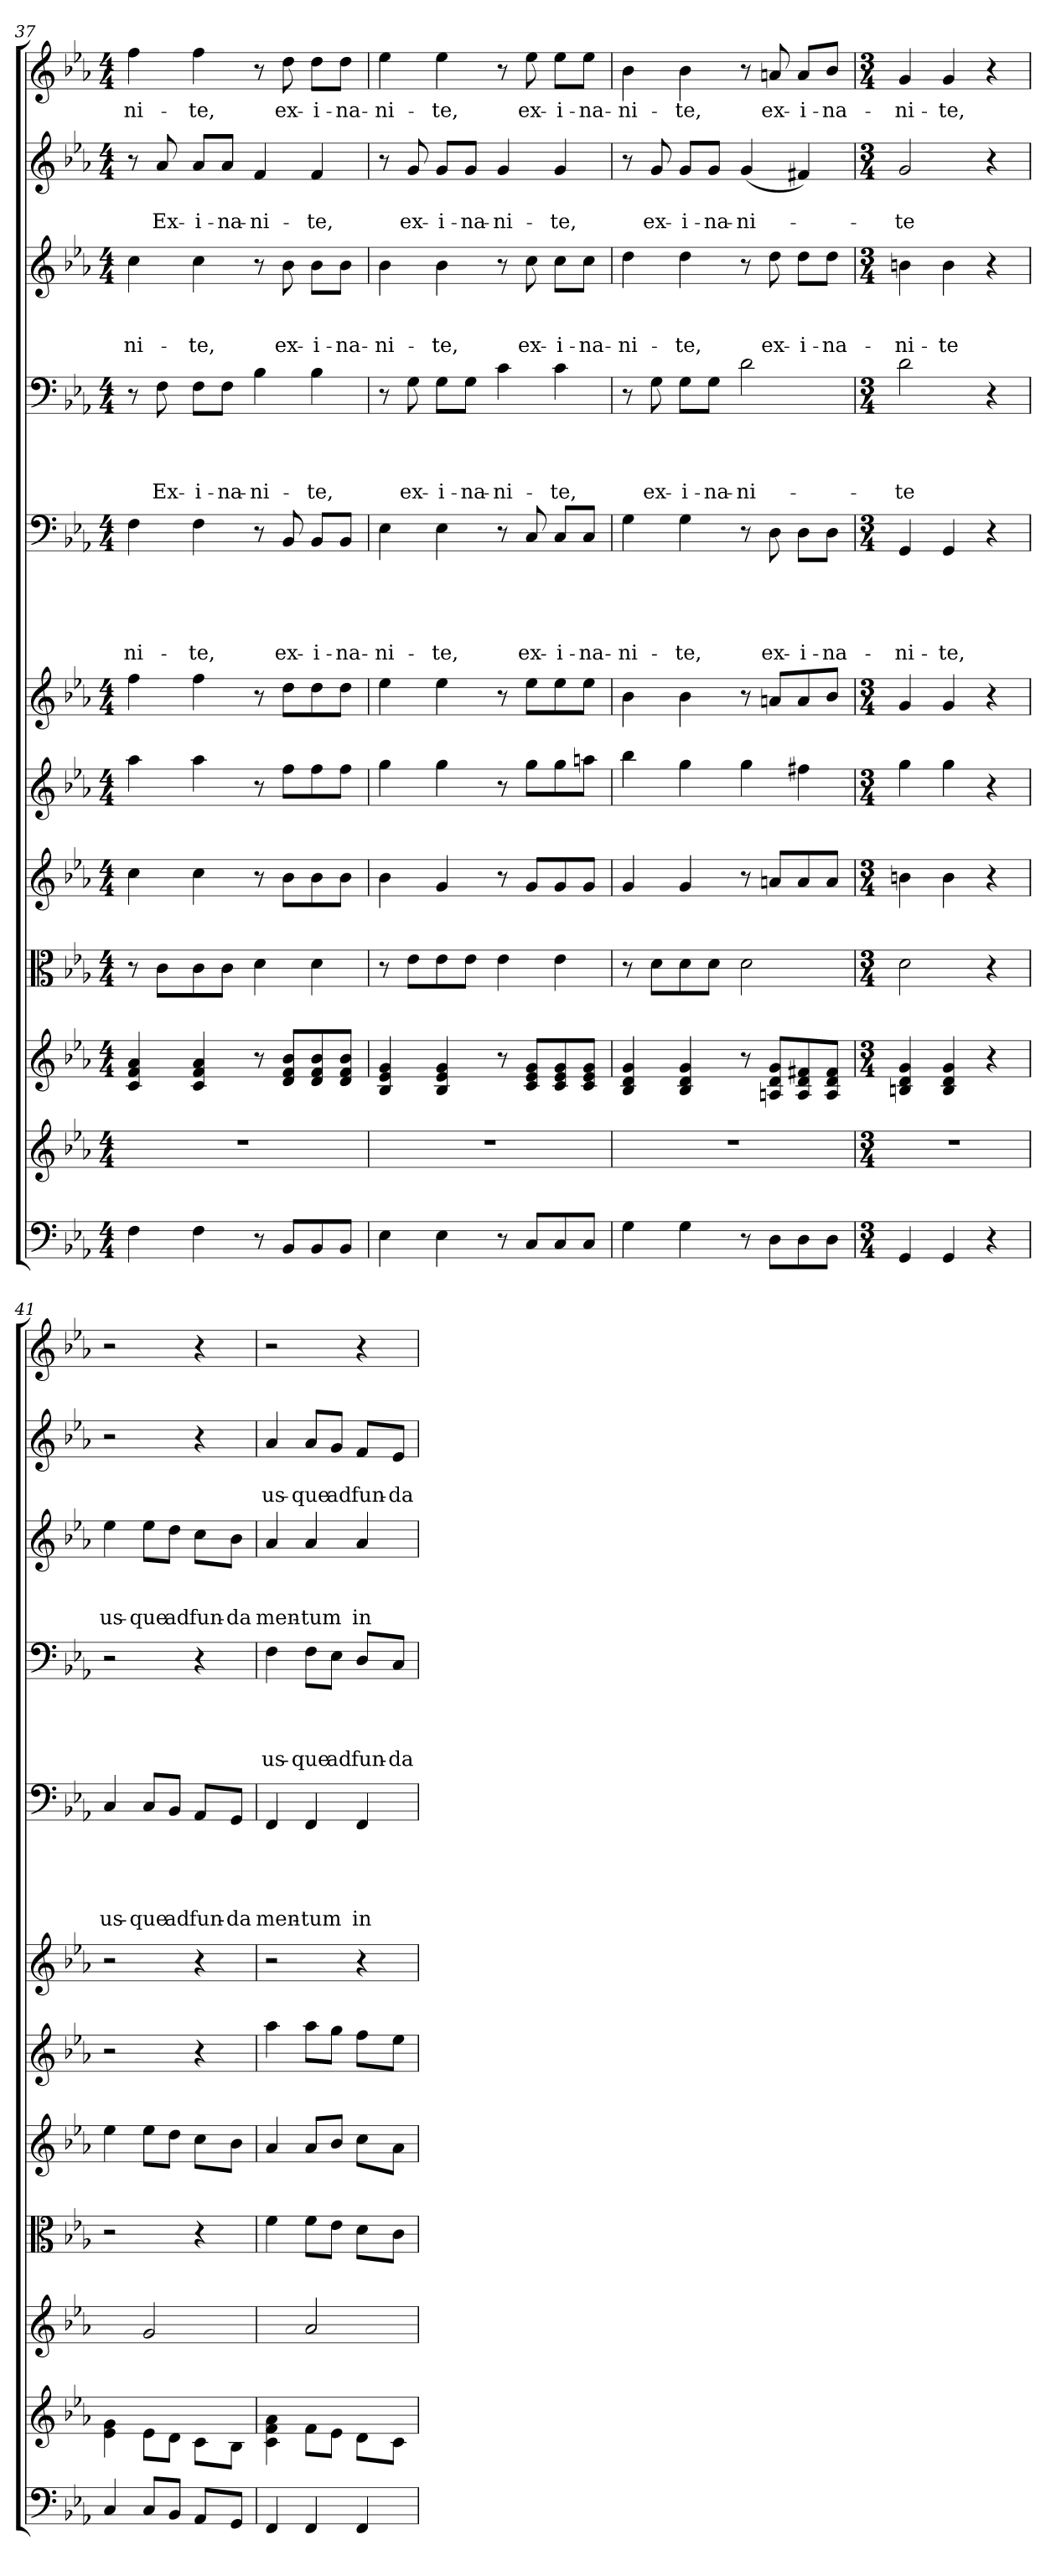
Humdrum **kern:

**kern	**kern	**kern	**kern	**kern	**kern	**kern	**kern	**text	**text	**text	**text	**text	**kern	**text	**text	**text	**text	**kern	**text	**text	**text	**kern	**text	**text	**kern	**text
*part11	*part10	*part10	*part9	*part8	*part7	*part6	*part5	*part5	*part5	*part5	*part5	*part5	*part4	*part4	*part4	*part4	*part4	*part3	*part3	*part3	*part3	*part2	*part2	*part2	*part1	*part1
*staff12	*staff11	*staff10	*staff9	*staff8	*staff7	*staff6	*staff5	*staff5	*staff5	*staff5	*staff5	*staff5	*staff4	*staff4	*staff4	*staff4	*staff4	*staff3	*staff3	*staff3	*staff3	*staff2	*staff2	*staff2	*staff1	*staff1
*clefF4	*clefG2	*clefG2	*clefC3	*clefG2	*clefG2	*clefG2	*clefF4	*	*	*	*	*	*clefF4	*	*	*	*	*clefG2	*	*	*	*clefG2	*	*	*clefG2	*
*	*	*	*	*	*	*	*	*	*	*	*	*	*	*	*	*	*	*ITrd7c12	*	*	*	*	*	*	*	*
*k[b-e-a-]	*k[b-e-a-]	*k[b-e-a-]	*k[b-e-a-]	*k[b-e-a-]	*k[b-e-a-]	*k[b-e-a-]	*k[b-e-a-]	*	*	*	*	*	*k[b-e-a-]	*	*	*	*	*k[b-e-a-]	*	*	*	*k[b-e-a-]	*	*	*k[b-e-a-]	*
*E-:	*E-:	*E-:	*E-:	*E-:	*E-:	*E-:	*E-:	*	*	*	*	*	*E-:	*	*	*	*	*E-:	*	*	*	*E-:	*	*	*E-:	*
*M4/4	*M4/4	*M4/4	*M4/4	*M4/4	*M4/4	*M4/4	*M4/4	*	*	*	*	*	*M4/4	*	*	*	*	*M4/4	*	*	*	*M4/4	*	*	*M4/4	*
=37	=37	=37	=37	=37	=37	=37	=37	=37	=37	=37	=37	=37	=37	=37	=37	=37	=37	=37	=37	=37	=37	=37	=37	=37	=37	=37
!	!	!	!	!	!	!	!	!	!	!	!	!LO:LY:b	!	!	!	!	!	!	!	!	!LO:LY:b	!	!	!	!	!LO:LY:b
4F\	1r	4c/ 4f/ 4a-/	8r	4cc\	4aa-\	4ff\	4F\	.	.	.	.	-ni-	8r	.	.	.	.	4c\	.	.	-ni-	8r	.	.	4ff\	-ni-
!	!	!	!	!	!	!	!	!	!	!	!	!	!	!	!	!	!LO:LY:b	!	!	!	!	!	!	!LO:LY:b	!	!
.	.	.	8c\L	.	.	.	.	.	.	.	.	.	8F\	.	.	.	Ex-	.	.	.	.	8a-/	.	Ex-	.	.
!	!	!	!	!	!	!	!	!	!	!	!	!LO:LY:b	!	!	!	!	!LO:LY:b	!	!	!	!LO:LY:b	!	!	!LO:LY:b	!	!LO:LY:b
4F\	.	4c/ 4f/ 4a-/	8c\	4cc\	4aa-\	4ff\	4F\	.	.	.	.	-te,	8F\L	.	.	.	-i-	4c\	.	.	-te,	8a-/L	.	-i-	4ff\	-te,
!	!	!	!	!	!	!	!	!	!	!	!	!	!	!	!	!	!LO:LY:b	!	!	!	!	!	!	!LO:LY:b	!	!
.	.	.	8c\J	.	.	.	.	.	.	.	.	.	8F\J	.	.	.	-na-	.	.	.	.	8a-/J	.	-na-	.	.
!	!	!	!	!	!	!	!	!	!	!	!	!	!	!	!	!	!LO:LY:b	!	!	!	!	!	!	!LO:LY:b	!	!
8r	.	8r	4d\	8r	8r	8r	8r	.	.	.	.	.	4B-\	.	.	.	-ni-	8r	.	.	.	4f/	.	-ni-	8r	.
!	!	!	!	!	!	!	!	!	!	!	!	!LO:LY:b	!	!	!	!	!	!	!	!	!LO:LY:b	!	!	!	!	!LO:LY:b
8BB-/L	.	8d/ 8f/ 8b-/L	.	8b-\L	8ff\L	8dd\L	8BB-/	.	.	.	.	ex-	.	.	.	.	.	8B-\	.	.	ex-	.	.	.	8dd\	ex-
!	!	!	!	!	!	!	!	!	!	!	!	!LO:LY:b	!	!	!	!	!LO:LY:b	!	!	!	!LO:LY:b	!	!	!LO:LY:b	!	!LO:LY:b
8BB-/	.	8d/ 8f/ 8b-/	4d\	8b-\	8ff\	8dd\	8BB-/L	.	.	.	.	-i-	4B-\	.	.	.	-te,	8B-\L	.	.	-i-	4f/	.	-te,	8dd\L	-i-
!	!	!	!	!	!	!	!	!	!	!	!	!LO:LY:b	!	!	!	!	!	!	!	!	!LO:LY:b	!	!	!	!	!LO:LY:b
8BB-/J	.	8d/ 8f/ 8b-/J	.	8b-\J	8ff\J	8dd\J	8BB-/J	.	.	.	.	-na-	.	.	.	.	.	8B-\J	.	.	-na-	.	.	.	8dd\J	-na-
=38	=38	=38	=38	=38	=38	=38	=38	=38	=38	=38	=38	=38	=38	=38	=38	=38	=38	=38	=38	=38	=38	=38	=38	=38	=38	=38
!	!	!	!	!	!	!	!	!	!	!	!	!LO:LY:b	!	!	!	!	!	!	!	!	!LO:LY:b	!	!	!	!	!LO:LY:b
4E-\	1r	4B-/ 4e-/ 4g/	8r	4b-\	4gg\	4ee-\	4E-\	.	.	.	.	-ni-	8r	.	.	.	.	4B-\	.	.	-ni-	8r	.	.	4ee-\	-ni-
!	!	!	!	!	!	!	!	!	!	!	!	!	!	!	!	!	!LO:LY:b	!	!	!	!	!	!	!LO:LY:b	!	!
.	.	.	8e-\L	.	.	.	.	.	.	.	.	.	8G\	.	.	.	ex-	.	.	.	.	8g/	.	ex-	.	.
!	!	!	!	!	!	!	!	!	!	!	!	!LO:LY:b	!	!	!	!	!LO:LY:b	!	!	!	!LO:LY:b	!	!	!LO:LY:b	!	!LO:LY:b
4E-\	.	4B-/ 4e-/ 4g/	8e-\	4g/	4gg\	4ee-\	4E-\	.	.	.	.	-te,	8G\L	.	.	.	-i-	4B-\	.	.	-te,	8g/L	.	-i-	4ee-\	-te,
!	!	!	!	!	!	!	!	!	!	!	!	!	!	!	!	!	!LO:LY:b	!	!	!	!	!	!	!LO:LY:b	!	!
.	.	.	8e-\J	.	.	.	.	.	.	.	.	.	8G\J	.	.	.	-na-	.	.	.	.	8g/J	.	-na-	.	.
!	!	!	!	!	!	!	!	!	!	!	!	!	!	!	!	!	!LO:LY:b	!	!	!	!	!	!	!LO:LY:b	!	!
8r	.	8r	4e-\	8r	8r	8r	8r	.	.	.	.	.	4c\	.	.	.	-ni-	8r	.	.	.	4g/	.	-ni-	8r	.
!	!	!	!	!	!	!	!	!	!	!	!	!LO:LY:b	!	!	!	!	!	!	!	!	!LO:LY:b	!	!	!	!	!LO:LY:b
8C/L	.	8c/ 8e-/ 8g/L	.	8g/L	8gg\L	8ee-\L	8C/	.	.	.	.	ex-	.	.	.	.	.	8c\	.	.	ex-	.	.	.	8ee-\	ex-
!	!	!	!	!	!	!	!	!	!	!	!	!LO:LY:b	!	!	!	!	!LO:LY:b	!	!	!	!LO:LY:b	!	!	!LO:LY:b	!	!LO:LY:b
8C/	.	8c/ 8e-/ 8g/	4e-\	8g/	8gg\	8ee-\	8C/L	.	.	.	.	-i-	4c\	.	.	.	-te,	8c\L	.	.	-i-	4g/	.	-te,	8ee-\L	-i-
!	!	!	!	!	!	!	!	!	!	!	!	!LO:LY:b	!	!	!	!	!	!	!	!	!LO:LY:b	!	!	!	!	!LO:LY:b
8C/J	.	8c/ 8e-/ 8g/J	.	8g/J	8aan\J	8ee-\J	8C/J	.	.	.	.	-na-	.	.	.	.	.	8c\J	.	.	-na-	.	.	.	8ee-\J	-na-
!!LO:PB:g=z
=39	=39	=39	=39	=39	=39	=39	=39	=39	=39	=39	=39	=39	=39	=39	=39	=39	=39	=39	=39	=39	=39	=39	=39	=39	=39	=39
!	!	!	!	!	!	!	!	!	!	!	!	!LO:LY:b	!	!	!	!	!	!	!	!	!LO:LY:b	!	!	!	!	!LO:LY:b
4G\	1r	4B-/ 4d/ 4g/	8r	4g/	4bb-\	4b-\	4G\	.	.	.	.	-ni-	8r	.	.	.	.	4d\	.	.	-ni-	8r	.	.	4b-\	-ni-
!	!	!	!	!	!	!	!	!	!	!	!	!	!	!	!	!	!LO:LY:b	!	!	!	!	!	!	!LO:LY:b	!	!
.	.	.	8d\L	.	.	.	.	.	.	.	.	.	8G\	.	.	.	ex-	.	.	.	.	8g/	.	ex-	.	.
!	!	!	!	!	!	!	!	!	!	!	!	!LO:LY:b	!	!	!	!	!LO:LY:b	!	!	!	!LO:LY:b	!	!	!LO:LY:b	!	!LO:LY:b
4G\	.	4B-/ 4d/ 4g/	8d\	4g/	4gg\	4b-\	4G\	.	.	.	.	-te,	8G\L	.	.	.	-i-	4d\	.	.	-te,	8g/L	.	-i-	4b-\	-te,
!	!	!	!	!	!	!	!	!	!	!	!	!	!	!	!	!	!LO:LY:b	!	!	!	!	!	!	!LO:LY:b	!	!
.	.	.	8d\J	.	.	.	.	.	.	.	.	.	8G\J	.	.	.	-na-	.	.	.	.	8g/J	.	-na-	.	.
!	!	!	!	!	!	!	!	!	!	!	!	!	!	!	!	!	!LO:LY:b	!	!	!	!	!	!	!LO:LY:b	!	!
8r	.	8r	2d\	8r	4gg\	8r	8r	.	.	.	.	.	2d\	.	.	.	-ni-	8r	.	.	.	(<4g/	.	-ni-	8r	.
!	!	!	!	!	!	!	!	!	!	!	!	!LO:LY:b	!	!	!	!	!	!	!	!	!LO:LY:b	!	!	!	!	!LO:LY:b
8D\L	.	8An/ 8d/ 8g/L	.	8an/L	.	8an/L	8D\	.	.	.	.	ex-	.	.	.	.	.	8d\	.	.	ex-	.	.	.	8an/	ex-
!	!	!	!	!	!	!	!	!	!	!	!	!LO:LY:b	!	!	!	!	!	!	!	!	!LO:LY:b	!	!	!	!	!LO:LY:b
8D\	.	8A/ 8d/ 8f#X/	.	8a/	4ff#X\	8a/	8D\L	.	.	.	.	-i-	.	.	.	.	.	8d\L	.	.	-i-	4f#X/)	.	.	8a/L	-i-
!	!	!	!	!	!	!	!	!	!	!	!	!LO:LY:b	!	!	!	!	!	!	!	!	!LO:LY:b	!	!	!	!	!LO:LY:b
8D\J	.	8A/ 8d/ 8f#/J	.	8a/J	.	8b-/J	8D\J	.	.	.	.	-na-	.	.	.	.	.	8d\J	.	.	-na-	.	.	.	8b-/J	-na-
=40	=40	=40	=40	=40	=40	=40	=40	=40	=40	=40	=40	=40	=40	=40	=40	=40	=40	=40	=40	=40	=40	=40	=40	=40	=40	=40
*M3/4	*M3/4	*M3/4	*M3/4	*M3/4	*M3/4	*M3/4	*M3/4	*	*	*	*	*	*M3/4	*	*	*	*	*M3/4	*	*	*	*M3/4	*	*	*M3/4	*
!	!	!	!	!	!	!	!	!	!	!	!	!LO:LY:b	!	!	!	!	!LO:LY:b	!	!	!	!LO:LY:b	!	!	!LO:LY:b	!	!LO:LY:b
4GG/	2.r	4Bn/ 4d/ 4g/	2d\	4bn\	4gg\	4g/	4GG/	.	.	.	.	-ni-	2d\	.	.	.	-te	4Bn\	.	.	-ni-	2g/	.	-te	4g/	-ni-
!	!	!	!	!	!	!	!	!	!	!	!	!LO:LY:b	!	!	!	!	!	!	!	!	!LO:LY:b	!	!	!	!	!LO:LY:b
4GG/	.	4B/ 4d/ 4g/	.	4b\	4gg\	4g/	4GG/	.	.	.	.	-te,	.	.	.	.	.	4B\	.	.	-te	.	.	.	4g/	-te,
4r	.	4r	4r	4r	4r	4r	4r	.	.	.	.	.	4r	.	.	.	.	4r	.	.	.	4r	.	.	4r	.
=41	=41	=41	=41	=41	=41	=41	=41	=41	=41	=41	=41	=41	=41	=41	=41	=41	=41	=41	=41	=41	=41	=41	=41	=41	=41	=41
!	!	!	!	!	!	!	!	!	!	!	!	!LO:LY:b	!	!	!	!	!	!	!	!	!LO:LY:b	!	!	!	!	!
4C/	4e-\ 4g\	4ryy	2r	4ee-\	2r	2r	4C/	.	.	.	.	us-	2r	.	.	.	.	4e-\	.	.	us-	2r	.	.	2r	.
!	!	!	!	!	!	!	!	!	!	!	!	!LO:LY:b	!	!	!	!	!	!	!	!	!LO:LY:b	!	!	!	!	!
8C/L	8e-\L	2g/	.	8ee-\L	.	.	8C/L	.	.	.	.	-que	.	.	.	.	.	8e-\L	.	.	-que	.	.	.	.	.
!	!	!	!	!	!	!	!	!	!	!	!	!LO:LY:b	!	!	!	!	!	!	!	!	!LO:LY:b	!	!	!	!	!
8BB-/J	8d\J	.	.	8dd\J	.	.	8BB-/J	.	.	.	.	ad	.	.	.	.	.	8d\J	.	.	ad	.	.	.	.	.
!	!	!	!	!	!	!	!	!	!	!	!	!LO:LY:b	!	!	!	!	!	!	!	!	!LO:LY:b	!	!	!	!	!
8AA-/L	8c\L	.	4r	8cc\L	4r	4r	8AA-/L	.	.	.	.	fun-	4r	.	.	.	.	8c\L	.	.	fun-	4r	.	.	4r	.
!	!	!	!	!	!	!	!	!	!	!	!	!LO:LY:b	!	!	!	!	!	!	!	!	!LO:LY:b	!	!	!	!	!
8GG/J	8B-\J	.	.	8b-\J	.	.	8GG/J	.	.	.	.	-da	.	.	.	.	.	8B-\J	.	.	-da	.	.	.	.	.
=42	=42	=42	=42	=42	=42	=42	=42	=42	=42	=42	=42	=42	=42	=42	=42	=42	=42	=42	=42	=42	=42	=42	=42	=42	=42	=42
!	!	!	!	!	!	!	!	!	!	!	!	!LO:LY:b	!	!	!	!	!LO:LY:b	!	!	!	!LO:LY:b	!	!	!LO:LY:b	!	!
4FF/	4c\ 4f\ 4a-\	4ryy	4f\	4a-/	4aa-\	2r	4FF/	.	.	.	.	men-	4F\	.	.	.	us-	4A-/	.	.	men-	4a-/	.	us-	2r	.
!	!	!	!	!	!	!	!	!	!	!	!	!LO:LY:b	!	!	!	!	!LO:LY:b	!	!	!	!LO:LY:b	!	!	!LO:LY:b	!	!
4FF/	8f\L	2a-/	8f\L	8a-/L	8aa-\L	.	4FF/	.	.	.	.	-tum	8F\L	.	.	.	-que	4A-/	.	.	-tum	8a-/L	.	-que	.	.
!	!	!	!	!	!	!	!	!	!	!	!	!	!	!	!	!	!LO:LY:b	!	!	!	!	!	!	!LO:LY:b	!	!
.	8e-\J	.	8e-\J	8b-/J	8gg\J	.	.	.	.	.	.	.	8E-\J	.	.	.	ad	.	.	.	.	8g/J	.	ad	.	.
!	!	!	!	!	!	!	!	!	!	!	!	!LO:LY:b	!	!	!	!	!LO:LY:b	!	!	!	!LO:LY:b	!	!	!LO:LY:b	!	!
4FF/	8d\L	.	8d\L	8cc\L	8ff\L	4r	4FF/	.	.	.	.	in	8D/L	.	.	.	fun-	4A-/	.	.	in	8f/L	.	fun-	4r	.
!	!	!	!	!	!	!	!	!	!	!	!	!	!	!	!	!	!LO:LY:b	!	!	!	!	!	!	!LO:LY:b	!	!
.	8c\J	.	8c\J	8a-\J	8ee-\J	.	.	.	.	.	.	.	8C/J	.	.	.	-da	.	.	.	.	8e-/J	.	-da	.	.
=	=	=	=	=	=	=	=	=	=	=	=	=	=	=	=	=	=	=	=	=	=	=	=	=	=	=
*-	*-	*-	*-	*-	*-	*-	*-	*-	*-	*-	*-	*-	*-	*-	*-	*-	*-	*-	*-	*-	*-	*-	*-	*-	*-	*-
